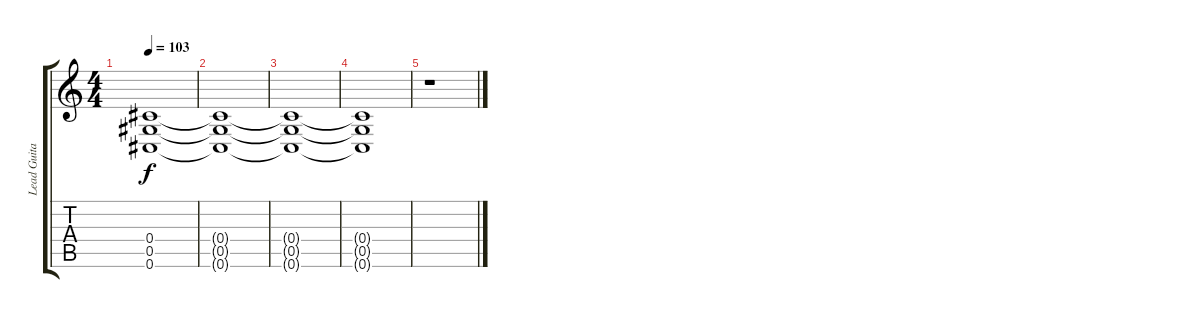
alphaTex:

\track ("Lead Guitar" "Lead Guita") {instrument distortionguitar}
\staff {score tabs}
\tuning (Eb4 Bb3 Gb3 Db3 Ab2 Db2) {hide}
\ts (4 4)
\tempo 103
\clef g2
\ks c
(0.4{t} 0.5{t} 0.6{t}).1{dy f} |
(0.4{t} 0.5{t} 0.6{t}).1 |
(0.4{t} 0.5{t} 0.6{t}).1 |
(0.4{t} 0.5{t} 0.6{t}).1 |
r.1
